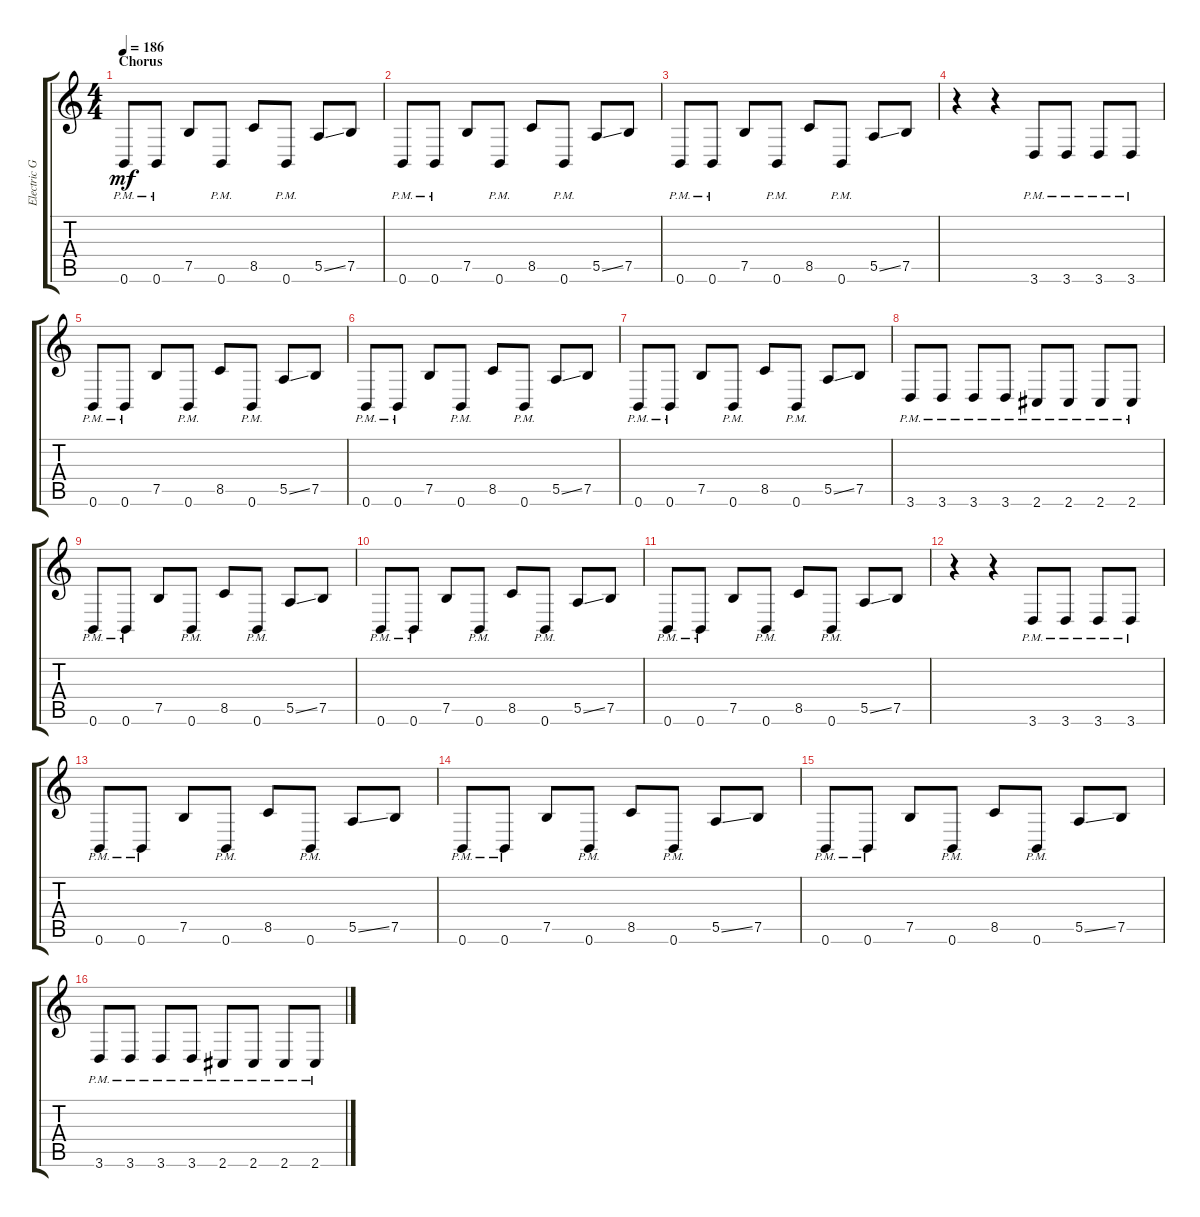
\track ("Electric Guitar" "Electric G") {instrument distortionguitar}
\staff {score tabs}
\tuning (B3 Gb3 D3 A2 E2 B1) {hide}
\ts (4 4)
\section ("" "Chorus")
\tempo 186
\clef g2
\ks c
0.6{pm}.8{dy mf} 0.6{pm}.8 7.5.8 0.6{pm}.8 8.5.8 0.6{pm}.8 5.5{ss}.8 7.5.8 |
0.6{pm}.8 0.6{pm}.8 7.5.8 0.6{pm}.8 8.5.8 0.6{pm}.8 5.5{ss}.8 7.5.8 |
0.6{pm}.8 0.6{pm}.8 7.5.8 0.6{pm}.8 8.5.8 0.6{pm}.8 5.5{ss}.8 7.5.8 |
r.4 r.4 3.6{pm}.8 3.6{pm}.8 3.6{pm}.8 3.6{pm}.8 |
0.6{pm}.8 0.6{pm}.8 7.5.8 0.6{pm}.8 8.5.8 0.6{pm}.8 5.5{ss}.8 7.5.8 |
0.6{pm}.8 0.6{pm}.8 7.5.8 0.6{pm}.8 8.5.8 0.6{pm}.8 5.5{ss}.8 7.5.8 |
0.6{pm}.8 0.6{pm}.8 7.5.8 0.6{pm}.8 8.5.8 0.6{pm}.8 5.5{ss}.8 7.5.8 |
3.6{pm}.8 3.6{pm}.8 3.6{pm}.8 3.6{pm}.8 2.6{pm}.8 2.6{pm}.8 2.6{pm}.8 2.6{pm}.8 |
0.6{pm}.8 0.6{pm}.8 7.5.8 0.6{pm}.8 8.5.8 0.6{pm}.8 5.5{ss}.8 7.5.8 |
0.6{pm}.8 0.6{pm}.8 7.5.8 0.6{pm}.8 8.5.8 0.6{pm}.8 5.5{ss}.8 7.5.8 |
0.6{pm}.8 0.6{pm}.8 7.5.8 0.6{pm}.8 8.5.8 0.6{pm}.8 5.5{ss}.8 7.5.8 |
r.4 r.4 3.6{pm}.8 3.6{pm}.8 3.6{pm}.8 3.6{pm}.8 |
0.6{pm}.8 0.6{pm}.8 7.5.8 0.6{pm}.8 8.5.8 0.6{pm}.8 5.5{ss}.8 7.5.8 |
0.6{pm}.8 0.6{pm}.8 7.5.8 0.6{pm}.8 8.5.8 0.6{pm}.8 5.5{ss}.8 7.5.8 |
0.6{pm}.8 0.6{pm}.8 7.5.8 0.6{pm}.8 8.5.8 0.6{pm}.8 5.5{ss}.8 7.5.8 |
3.6{pm}.8 3.6{pm}.8 3.6{pm}.8 3.6{pm}.8 2.6{pm}.8 2.6{pm}.8 2.6{pm}.8 2.6{pm}.8
